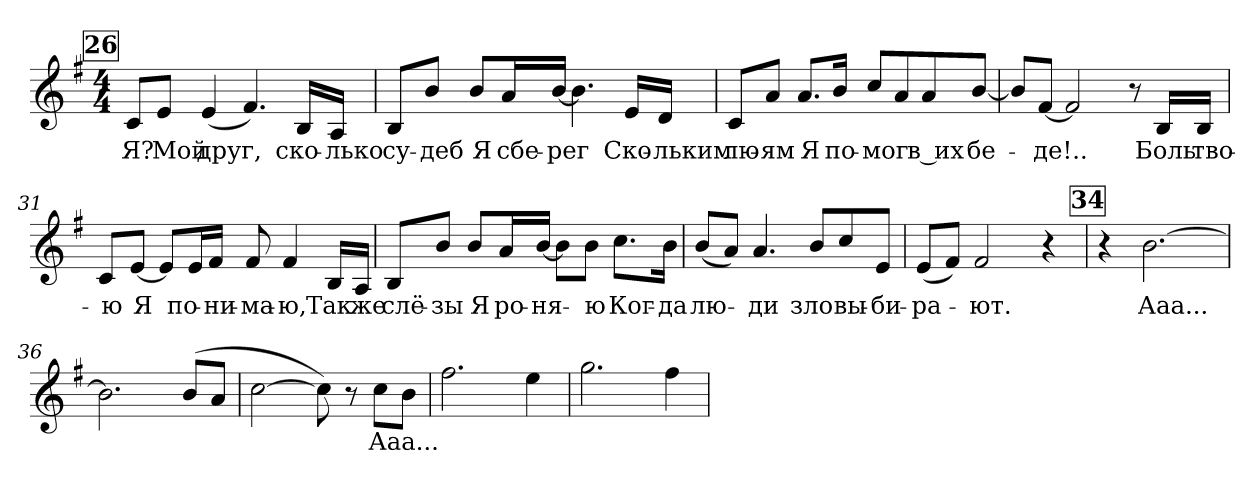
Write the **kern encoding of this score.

**kern	**text
*part1	*part1
*staff1	*staff1
*clefG2	*
*k[f#]	*
*e:	*
*M4/4	*
!!LO:REH:place=s1:B:color=#000000:enc=box:fs=13.748:t=26
=27	=27
!	!LO:LY:b:color=#000000
8ci/L	Я?
!	!LO:LY:b:color=#000000
8ei/J	Мой
!	!LO:LY:b:color=#000000
(4ei/	друг,
4.f#i/)	.
!	!LO:LY:b:color=#000000
16Bi/LL	ско-
!	!LO:LY:b:color=#000000
16Ai/JJ	-лько
!!LO:LB:g=z
=28	=28
!	!LO:LY:b:color=#000000
8Bi/L	су-
!	!LO:LY:b:color=#000000
8bi/J	-деб
!	!LO:LY:b:color=#000000
8bi/L	Я
!	!LO:LY:b:color=#000000
16ai/L	сбе-
!	!LO:LY:b:color=#000000
[<16bi/JJ	-рег
4.bi\]	.
!	!LO:LY:b:color=#000000
16ei/LL	Ско-
!	!LO:LY:b:color=#000000
16di/JJ	-льким
=29	=29
!	!LO:LY:b:color=#000000
8ci/L	лю-
!	!LO:LY:b:color=#000000
8ai/J	-ям
!	!LO:LY:b:color=#000000
8.ai/L	Я
!	!LO:LY:b:color=#000000
16bi/Jk	по-
!	!LO:LY:b:color=#000000
8cci/L	-мог
8ai/	.
!	!LO:LY:b:color=#000000
8ai/	в их
!	!LO:LY:b:color=#000000
[<8bi/J	бе-
=30	=30
8bi/L]	.
!	!LO:LY:b:color=#000000
[<8f#i/J	-де!..
2f#i/]	.
8r	.
!	!LO:LY:b:color=#000000
16Bi/LL	Боль
!	!LO:LY:b:color=#000000
16Bi/JJ	тво-
!!LO:PB:g=z
=31	=31
!	!LO:LY:b:color=#000000
8ci/L	-ю
!	!LO:LY:b:color=#000000
[<8ei/J	Я
8ei/L]	.
!	!LO:LY:b:color=#000000
16ei/L	по-
!	!LO:LY:b:color=#000000
16f#i/JJ	-ни-
!	!LO:LY:b:color=#000000
8f#i/	-ма-
!	!LO:LY:b:color=#000000
4f#i/	-ю,
!	!LO:LY:b:color=#000000
16Bi/LL	Так
!	!LO:LY:b:color=#000000
16Ai/JJ	же
=32	=32
!	!LO:LY:b:color=#000000
8Bi/L	слё-
!	!LO:LY:b:color=#000000
8bi/J	-зы
!	!LO:LY:b:color=#000000
8bi/L	Я
!	!LO:LY:b:color=#000000
16ai/L	ро-
!	!LO:LY:b:color=#000000
[<16bi/JJ	-ня-
8bi\L]	.
!	!LO:LY:b:color=#000000
8bi\J	-ю
!	!LO:LY:b:color=#000000
8.cci\L	Ког-
!	!LO:LY:b:color=#000000
16bi\Jk	-да
=33	=33
!	!LO:LY:b:color=#000000
(8bi/L	лю-
8ai/J)	.
!	!LO:LY:b:color=#000000
4.ai/	-ди
!	!LO:LY:b:color=#000000
8bi/L	зло
!	!LO:LY:b:color=#000000
8cci/	вы-
!	!LO:LY:b:color=#000000
8ei/J	-би-
=34	=34
!	!LO:LY:b:color=#000000
(8ei/L	-ра-
8f#i/J)	.
!	!LO:LY:b:color=#000000
2f#i/	-ют.
4r	.
!!LO:LB:g=z
!!LO:REH:place=s1:B:color=#000000:enc=box:fs=13.748:t=34
=35	=35
4r	.
!	!LO:LY:b:color=#000000
[>2.bi\	Ааа...
=36	=36
2.bi\]	.
(8bi/L	.
8ai/J	.
=37	=37
[>2cci\	.
8cci\])	.
8r	.
!	!LO:LY:b:color=#000000
8cci\L	Ааа...
8bi\J	.
=38	=38
2.ff#i\	.
4eei\	.
=39	=39
2.ggi\	.
4ff#i\	.
=	=
*-	*-
